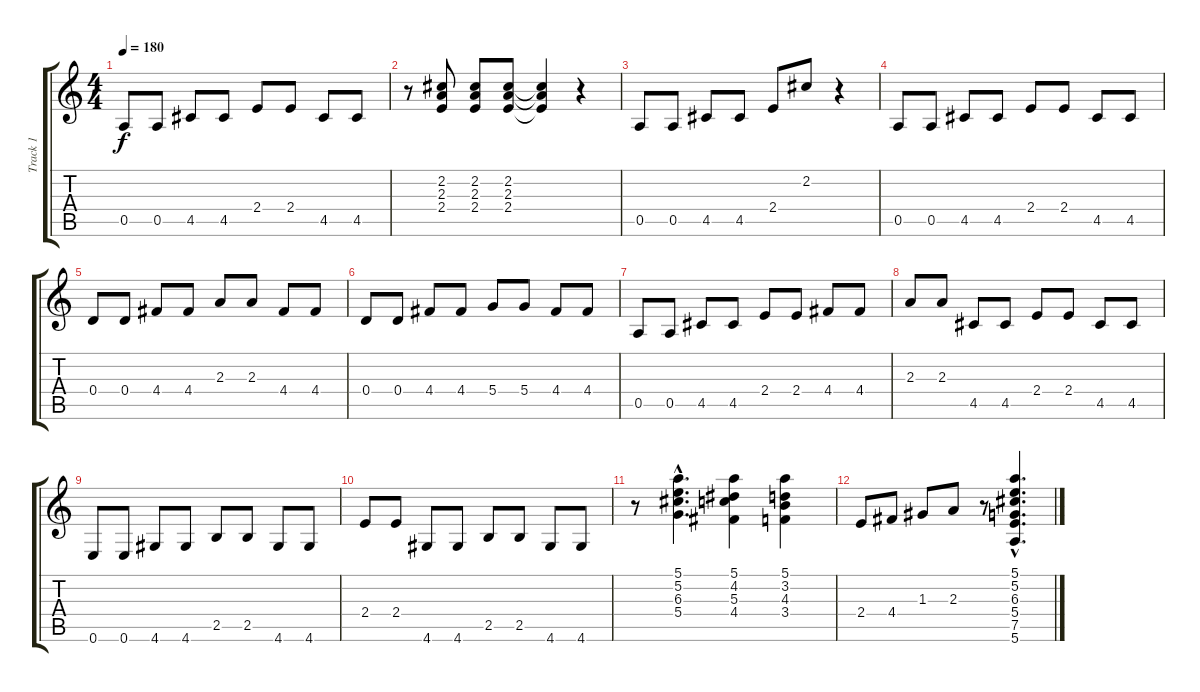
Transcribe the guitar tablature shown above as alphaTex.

\track ("Track 1" "Track 1") {instrument electricguitarjazz}
\staff {score tabs}
\tuning (E4 B3 G3 D3 A2 E2) {hide}
\ts (4 4)
\tempo 180
\clef g2
\ks c
0.5.8{dy f} 0.5.8 4.5.8 4.5.8 2.4.8 2.4.8 4.5.8 4.5.8 |
r.8 (2.2 2.3 2.4).8 (2.2 2.3 2.4).8 (2.2 2.3 2.4).8 (2.2{t} 2.3{t} 2.4{t}).4 r.4 |
0.5.8 0.5.8 4.5.8 4.5.8 2.4.8 2.2.8 r.4 |
0.5.8 0.5.8 4.5.8 4.5.8 2.4.8 2.4.8 4.5.8 4.5.8 |
0.4.8 0.4.8 4.4.8 4.4.8 2.3.8 2.3.8 4.4.8 4.4.8 |
0.4.8 0.4.8 4.4.8 4.4.8 5.4.8 5.4.8 4.4.8 4.4.8 |
0.5.8 0.5.8 4.5.8 4.5.8 2.4.8 2.4.8 4.4.8 4.4.8 |
2.3.8 2.3.8 4.5.8 4.5.8 2.4.8 2.4.8 4.5.8 4.5.8 |
0.6.8 0.6.8 4.6.8 4.6.8 2.5.8 2.5.8 4.6.8 4.6.8 |
2.4.8 2.4.8 4.6.8 4.6.8 2.5.8 2.5.8 4.6.8 4.6.8 |
r.8 (5.1{hac} 5.2{hac} 6.3{hac} 5.4{hac}).4{d} (5.1 4.2 5.3 4.4).4 (5.1 3.2 4.3 3.4).4 |
2.4.8 4.4.8 1.3.8 2.3.8 r.8 (5.1{hac} 5.2{hac} 6.3{hac} 5.4{hac} 7.5{hac} 5.6{hac}).4{d}
